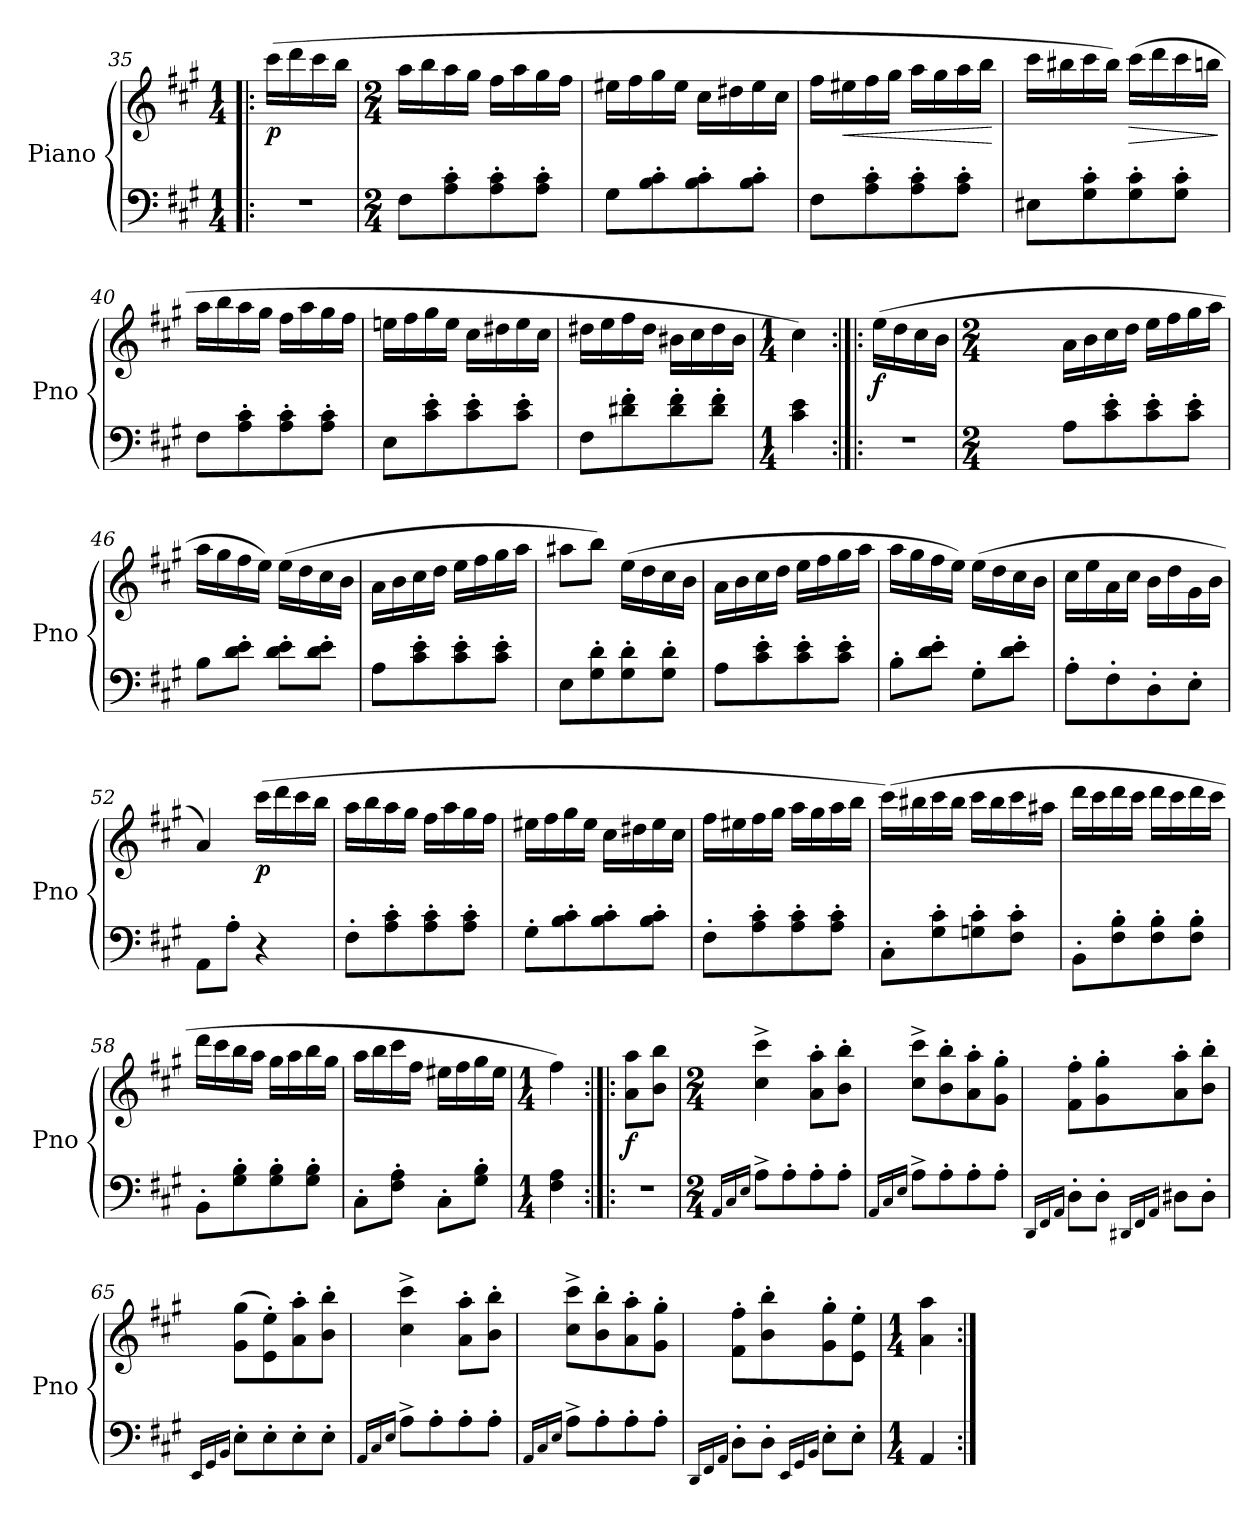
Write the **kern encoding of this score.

**kern	**kern	**dynam
*part1	*part1	*part1
*staff2	*staff1	*staff1/2
*I"Piano	*	*
*I'Pno	*	*
!!LO:LB:g=z
*clefF4	*clefG2	*
*k[f#c#g#]	*k[f#c#g#]	*
*A:	*A:	*
*M1/4	*M1/4	*
=35!|:	=35!|:	=35!|:
!	!	!LO:DY:b
4r	(16ccc#\LL	p
.	16ddd\	.
.	16ccc#\	.
.	16bb\JJ	.
=36	=36	=36
*M2/4	*M2/4	*
8F#\L	16aa\LL	.
.	16bb\	.
8A\' 8c#\'	16aa\	.
.	16gg#\JJ	.
8A\' 8c#\'	16ff#\LL	.
.	16aa\	.
8A\' 8c#\'J	16gg#\	.
.	16ff#\JJ	.
=37	=37	=37
8G#\L	16ee#X\LL	.
.	16ff#\	.
8B\' 8c#\'	16gg#\	.
.	16ee#\JJ	.
8B\' 8c#\'	16cc#\LL	.
.	16dd#X\	.
8B\' 8c#\'J	16ee#\	.
.	16cc#\JJ	.
=38	=38	=38
8F#\L	16ff#\LL	.
!	!	!LO:HP:b
.	16ee#X\	<
8A\' 8c#\'	16ff#\	.
.	16gg#\JJ	.
8A\' 8c#\'	16aa\LL	.
.	16gg#\	.
8A\' 8c#\'J	16aa\	.
.	16bb\JJ	.
.	.	[
!!LO:LB:g=z
=39	=39	=39
8E#X\L	16ccc#\LL	.
.	16bb#X\	.
8G#\' 8c#\'	16ccc#\	.
.	16bb#\JJ)	.
!	!	!LO:HP:b
8G#\' 8c#\'	(16ccc#\LL	>
.	16ddd\	.
8G#\' 8c#\'J	16ccc#\	.
.	16bbn\JJ	.
.	.	]
=40	=40	=40
8F#\L	16aa\LL	.
.	16bb\	.
8A\' 8c#\'	16aa\	.
.	16gg#\JJ	.
8A\' 8c#\'	16ff#\LL	.
.	16aa\	.
8A\' 8c#\'J	16gg#\	.
.	16ff#\JJ	.
=41	=41	=41
8E\L	16een\LL	.
.	16ff#\	.
8c#\' 8e\'	16gg#\	.
.	16ee\JJ	.
8c#\' 8e\'	16cc#\LL	.
.	16dd#X\	.
8c#\' 8e\'J	16ee\	.
.	16cc#\JJ	.
=42	=42	=42
8F#\L	16dd#X\LL	.
.	16ee\	.
8d#X\' 8f#\'	16ff#\	.
.	16dd#\JJ	.
8d#\' 8f#\'	16b#X\LL	.
.	16cc#\	.
8d#\' 8f#\'J	16dd#\	.
.	16b#\JJ	.
=43	=43	=43
*M1/4	*M1/4	*
4c#\ 4e\	4cc#\)	.
!!LO:LB:g=z
=44:|!|:	=44:|!|:	=44:|!|:
!	!	!LO:DY:b
4r	(16ee\LL	f
.	16dd\	.
.	16cc#\	.
.	16b\JJ	.
=45	=45	=45
*M2/4	*M2/4	*
2ryy	2ryy	.
8A\L	16a\LL	.
.	16b\	.
8c#\' 8e\'	16cc#\	.
.	16dd\JJ	.
8c#\' 8e\'	16ee\LL	.
.	16ff#\	.
8c#\' 8e\'J	16gg#\	.
.	16aa\JJ	.
=46	=46	=46
8B\L	16aa\LL	.
.	16gg#\	.
8d\' 8e\'J	16ff#\	.
.	16ee\JJ)	.
8d\' 8e\'L	(16ee\LL	.
.	16dd\	.
8d\' 8e\'J	16cc#\	.
.	16b\JJ	.
=47	=47	=47
8A\L	16a\LL	.
.	16b\	.
8c#\' 8e\'	16cc#\	.
.	16dd\JJ	.
8c#\' 8e\'	16ee\LL	.
.	16ff#\	.
8c#\' 8e\'J	16gg#\	.
.	16aa\JJ	.
=48	=48	=48
8E\L	8aa#X\L	.
8G#\' 8d\'	8bb\J)	.
8G#\' 8d\'	(16ee\LL	.
.	16dd\	.
8G#\' 8d\'J	16cc#\	.
.	16b\JJ	.
!!LO:LB:g=z
=49	=49	=49
8A\L	16a\LL	.
.	16b\	.
8c#\' 8e\'	16cc#\	.
.	16dd\JJ	.
8c#\' 8e\'	16ee\LL	.
.	16ff#\	.
8c#\' 8e\'J	16gg#\	.
.	16aa\JJ	.
=50	=50	=50
8B'\L	16aa\LL	.
.	16gg#\	.
8d\' 8e\'J	16ff#\	.
.	16ee\JJ)	.
8G#'\L	(16ee\LL	.
.	16dd\	.
8d\' 8e\'J	16cc#\	.
.	16b\JJ	.
=51	=51	=51
8A'\L	16cc#\LL	.
.	16ee\	.
8F#'\	16a\	.
.	16cc#\JJ	.
8D'\	16b\LL	.
.	16dd\	.
8E'\J	16g#\	.
.	16b\JJ	.
=52	=52	=52
8AA\L	4a/)	.
8A'\J	.	.
!	!	!LO:DY:b
4r	(16ccc#\LL	p
.	16ddd\	.
.	16ccc#\	.
.	16bb\JJ	.
=53	=53	=53
8F#'\L	16aa\LL	.
.	16bb\	.
8A\' 8c#\'	16aa\	.
.	16gg#\JJ	.
8A\' 8c#\'	16ff#\LL	.
.	16aa\	.
8A\' 8c#\'J	16gg#\	.
.	16ff#\JJ	.
!!LO:PB:g=z
=54	=54	=54
8G#'\L	16ee#X\LL	.
.	16ff#\	.
8B\' 8c#\'	16gg#\	.
.	16ee#\JJ	.
8B\' 8c#\'	16cc#\LL	.
.	16dd#X\	.
8B\' 8c#\'J	16ee#\	.
.	16cc#\JJ	.
=55	=55	=55
8F#'\L	16ff#\LL	.
.	16ee#X\	.
8A\' 8c#\'	16ff#\	.
.	16gg#\JJ	.
8A\' 8c#\'	16aa\LL	.
.	16gg#\	.
8A\' 8c#\'J	16aa\	.
.	16bb\JJ	.
=56	=56	=56
8C#'\L	(16ccc#\LL)	.
.	16bb#X\	.
8G#\' 8c#\'	16ccc#\	.
.	16bb#\JJ	.
8Gn\' 8c#\'	16ccc#\LL	.
.	16bb#\	.
8F#\' 8c#\'J	16ccc#\	.
.	16aa#X\JJ	.
=57	=57	=57
8BB'\L	16ddd\LL	.
.	16ccc#\	.
8F#\' 8B\'	16ddd\	.
.	16ccc#\JJ	.
8F#\' 8B\'	16ddd\LL	.
.	16ccc#\	.
8F#\' 8B\'J	16ddd\	.
.	16ccc#\JJ	.
!!LO:LB:g=z
=58	=58	=58
8BB'\L	16ddd\LL	.
.	16ccc#\	.
8G#\' 8B\'	16bb\	.
.	16aa\JJ	.
8G#\' 8B\'	16gg#\LL	.
.	16aa\	.
8G#\' 8B\'J	16bb\	.
.	16gg#\JJ	.
=59	=59	=59
8C#'\L	16aa\LL	.
.	16bb\	.
8F#\' 8A\'J	16ccc#\	.
.	16ff#\JJ	.
8C#'\L	16ee#X\LL	.
.	16ff#\	.
8G#\' 8B\'J	16gg#\	.
.	16ee#\JJ	.
=60	=60	=60
*M1/4	*M1/4	*
4F#\ 4A\	4ff#\)	.
=61:|!|:	=61:|!|:	=61:|!|:
!	!	!LO:DY:b
4r	8a\ 8aa\L	f
.	8b\ 8bb\J	.
=62	=62	=62
*M2/4	*M2/4	*
16qAA/LL	.	.
16qC#/	.	.
16qE/JJ	.	.
8A^\L	4cc#\^ 4ccc#\^	.
8A'\	.	.
8A'\	8a\' 8aa\'L	.
8A'\J	8b\' 8bb\'J	.
=63	=63	=63
16qAA/LL	.	.
16qC#/	.	.
16qE/JJ	.	.
8A^\L	8cc#\^ 8ccc#\^L	.
8A'\	8b\' 8bb\'	.
8A'\	8a\' 8aa\'	.
8A'\J	8g#\' 8gg#\'J	.
!!LO:LB:g=z
=64	=64	=64
16qDD/LL	.	.
16qFF#/	.	.
16qAA/JJ	.	.
8D'\L	8f#\' 8ff#\'L	.
8D'\J	8g#\' 8gg#\'	.
16qDD#X/LL	.	.
16qFF#/	.	.
16qAA/JJ	.	.
8D#X\L	8a\' 8aa\'	.
8D#'\J	8b\' 8bb\'J	.
=65	=65	=65
16qEE/LL	.	.
16qGG#/	.	.
16qBB/JJ	.	.
8E'\L	(8g#\ 8gg#\L	.
8E'\	8e\' 8ee\')	.
8E'\	8a\' 8aa\'	.
8E'\J	8b\' 8bb\'J	.
=66	=66	=66
16qAA/LL	.	.
16qC#/	.	.
16qE/JJ	.	.
8A^\L	4cc#\^ 4ccc#\^	.
8A'\	.	.
8A'\	8a\' 8aa\'L	.
8A'\J	8b\' 8bb\'J	.
=67	=67	=67
16qAA/LL	.	.
16qC#/	.	.
16qE/JJ	.	.
8A^\L	8cc#\^ 8ccc#\^L	.
8A'\	8b\' 8bb\'	.
8A'\	8a\' 8aa\'	.
8A'\J	8g#\' 8gg#\'J	.
!!LO:LB:g=z
=68	=68	=68
16qDD/LL	.	.
16qFF#/	.	.
16qAA/JJ	.	.
8D'\L	8f#\' 8ff#\'L	.
8D'\J	8b\' 8bb\'	.
16qEE/LL	.	.
16qGG#/	.	.
16qBB/JJ	.	.
8E'\L	8g#\' 8gg#\'	.
8E'\J	8e\' 8ee\'J	.
=69	=69	=69
*M1/4	*M1/4	*
4AA/	4a\ 4aa\	.
=:|!	=:|!	=:|!
*-	*-	*-
